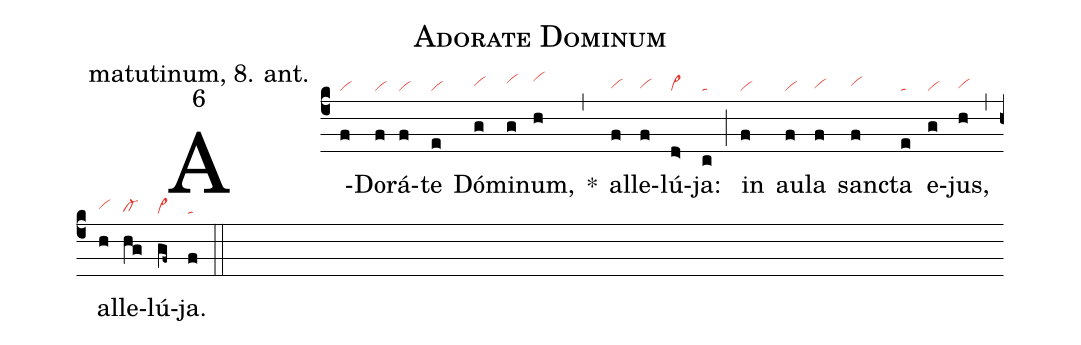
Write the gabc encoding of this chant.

name: Adorate Dominum;
office-part: matutinum, 8. ant.;
mode: 6;
nabc-lines: 1;
%%
(c4)
A(f|vi)Do(f|vi)rá(f|vi)te(e|vi) Dó(g|vihh)mi(g|vihi)num,(h|vihj) *(,)
al(f|vihg)le(f|vihg)lú(d>|vi>)ja:(c|ta) (;)
in(f|vi) au(f|vi)la(f|vihg) san(f|vihh)cta(e|ta) e(g|vi)jus,(h|vihg) (,)
al(h|vihh)le(hg|cl-hg)lú(gf~|vi>)ja.(f|ta) (::)
